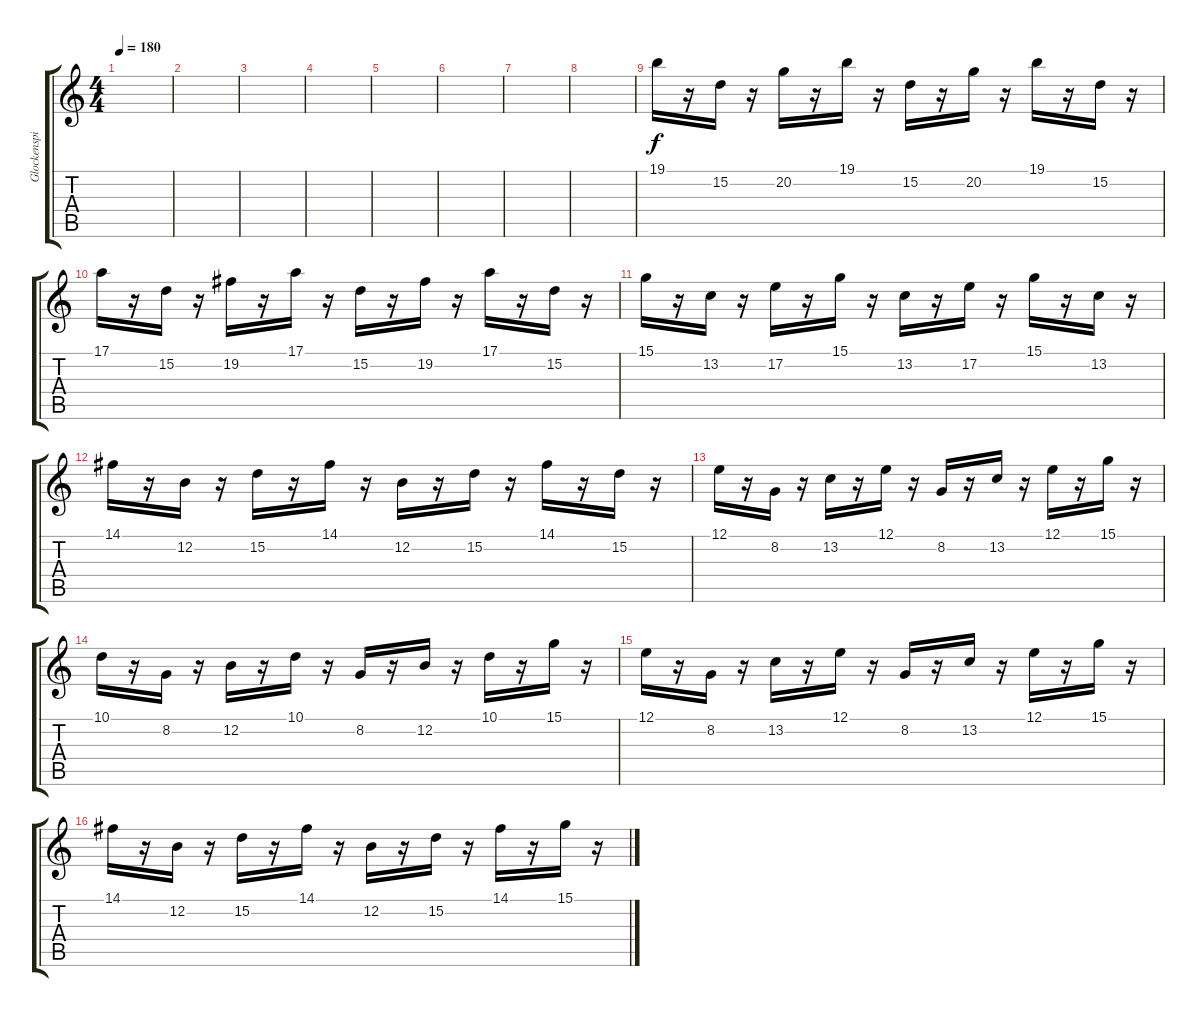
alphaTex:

\track ("Glockenspiel 2" "Glockenspi") {instrument glockenspiel}
\staff {score tabs}
\tuning (E4 B3 G3 D3 A2 E2) {hide}
\ts (4 4)
\tempo 180
\clef g2
\ks c
|
|
|
|
|
|
|
|
19.1.16 r.16 15.2.16 r.16 20.2.16 r.16 19.1.16 r.16 15.2.16 r.16 20.2.16 r.16 19.1.16 r.16 15.2.16 r.16 |
17.1.16 r.16 15.2.16 r.16 19.2.16 r.16 17.1.16 r.16 15.2.16 r.16 19.2.16 r.16 17.1.16 r.16 15.2.16 r.16 |
15.1.16 r.16 13.2.16 r.16 17.2.16 r.16 15.1.16 r.16 13.2.16 r.16 17.2.16 r.16 15.1.16 r.16 13.2.16 r.16 |
14.1.16 r.16 12.2.16 r.16 15.2.16 r.16 14.1.16 r.16 12.2.16 r.16 15.2.16 r.16 14.1.16 r.16 15.2.16 r.16 |
12.1.16 r.16 8.2.16 r.16 13.2.16 r.16 12.1.16 r.16 8.2.16 r.16 13.2.16 r.16 12.1.16 r.16 15.1.16 r.16 |
10.1.16 r.16 8.2.16 r.16 12.2.16 r.16 10.1.16 r.16 8.2.16 r.16 12.2.16 r.16 10.1.16 r.16 15.1.16 r.16 |
12.1.16 r.16 8.2.16 r.16 13.2.16 r.16 12.1.16 r.16 8.2.16 r.16 13.2.16 r.16 12.1.16 r.16 15.1.16 r.16 |
14.1.16 r.16 12.2.16 r.16 15.2.16 r.16 14.1.16 r.16 12.2.16 r.16 15.2.16 r.16 14.1.16 r.16 15.1.16 r.16
